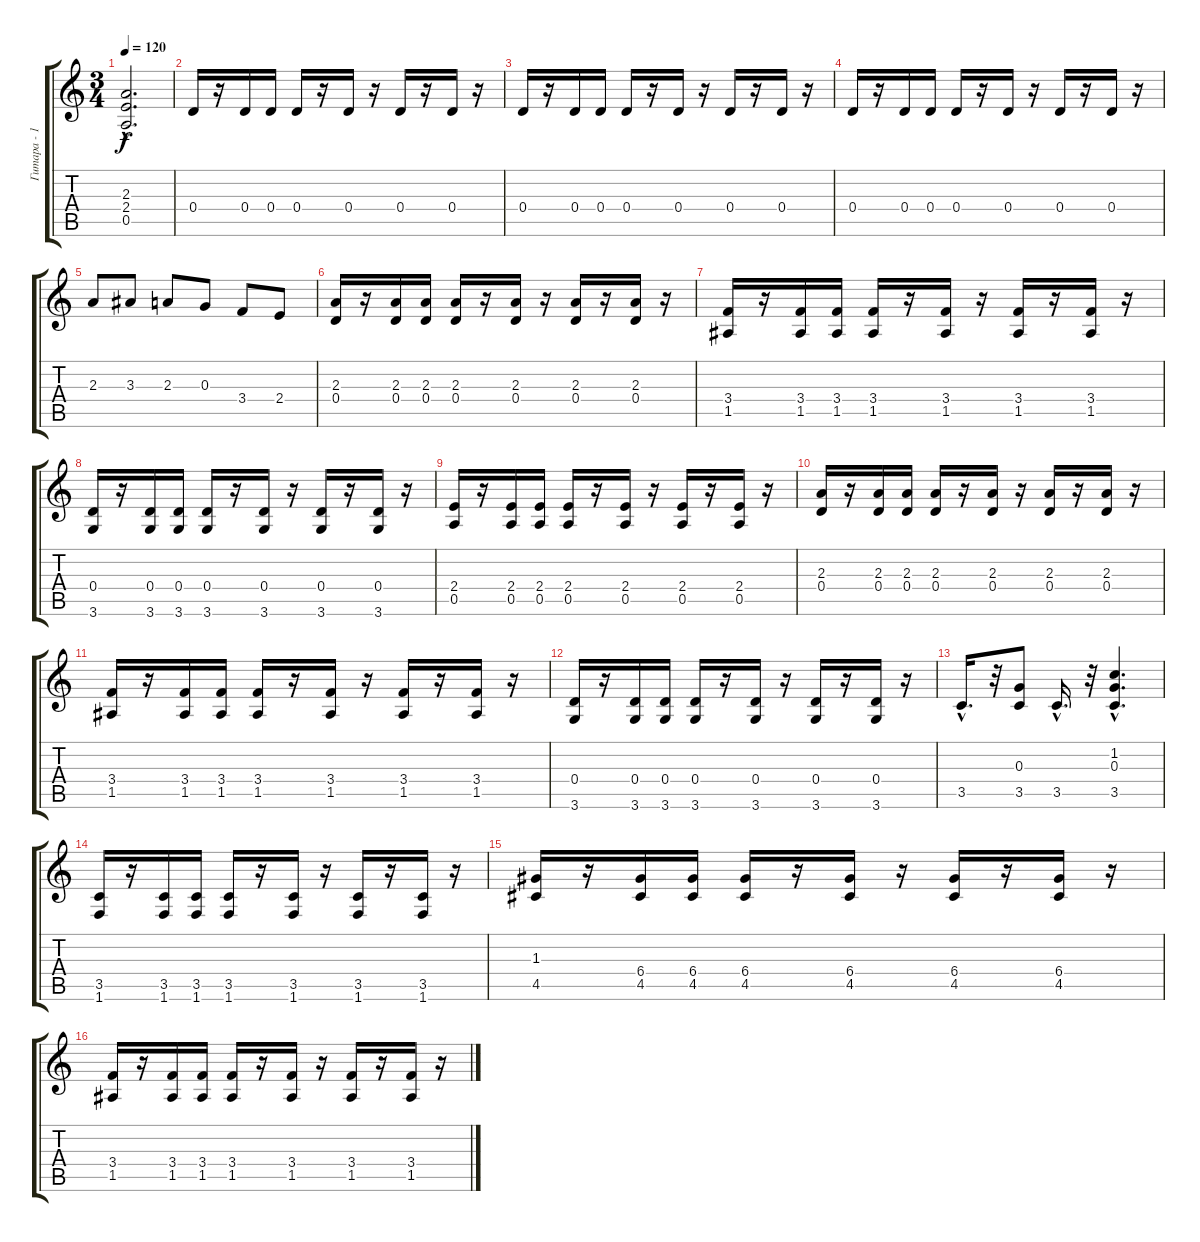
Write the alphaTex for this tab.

\track ("Гитара - 1" "Гитара - 1") {instrument distortionguitar}
\staff {score tabs}
\tuning (E4 B3 G3 D3 A2 E2) {hide}
\ts (3 4)
\tempo 120
\clef g2
\ks c
(2.3{hac} 2.4{hac} 0.5{hac}).2{d dy f} |
0.4.16 r.16 0.4.16{volume 16 balance 8} 0.4.16 0.4.16 r.16 0.4.16 r.16 0.4.16 r.16 0.4.16 r.16 |
0.4.16 r.16 0.4.16 0.4.16 0.4.16 r.16 0.4.16 r.16 0.4.16 r.16 0.4.16 r.16 |
0.4.16 r.16 0.4.16 0.4.16 0.4.16 r.16 0.4.16 r.16 0.4.16 r.16 0.4.16 r.16 |
2.3.8 3.3.8 2.3.8 0.3.8 3.4.8 2.4.8 |
(2.3 0.4).16 r.16 (2.3 0.4).16 (2.3 0.4).16 (2.3 0.4).16 r.16 (2.3 0.4).16 r.16 (2.3 0.4).16 r.16 (2.3 0.4).16 r.16 |
(3.4 1.5).16 r.16 (3.4 1.5).16 (3.4 1.5).16 (3.4 1.5).16 r.16 (3.4 1.5).16 r.16 (3.4 1.5).16 r.16 (3.4 1.5).16 r.16 |
(0.4 3.6).16 r.16 (0.4 3.6).16 (0.4 3.6).16 (0.4 3.6).16 r.16 (0.4 3.6).16 r.16 (0.4 3.6).16 r.16 (0.4 3.6).16 r.16 |
(2.4 0.5).16 r.16 (2.4 0.5).16 (2.4 0.5).16 (2.4 0.5).16 r.16 (2.4 0.5).16 r.16 (2.4 0.5).16 r.16 (2.4 0.5).16 r.16 |
(2.3 0.4).16 r.16 (2.3 0.4).16 (2.3 0.4).16 (2.3 0.4).16 r.16 (2.3 0.4).16 r.16 (2.3 0.4).16 r.16 (2.3 0.4).16 r.16 |
(3.4 1.5).16 r.16 (3.4 1.5).16 (3.4 1.5).16 (3.4 1.5).16 r.16 (3.4 1.5).16 r.16 (3.4 1.5).16 r.16 (3.4 1.5).16 r.16 |
(0.4 3.6).16 r.16 (0.4 3.6).16 (0.4 3.6).16 (0.4 3.6).16 r.16 (0.4 3.6).16 r.16 (0.4 3.6).16 r.16 (0.4 3.6).16 r.16 |
3.5{hac}.16{d} r.32 (0.3 3.5).8 3.5{hac}.16{d} r.32 (1.2{hac} 0.3 3.5{hac}).4{d} |
(3.5 1.6).16 r.16 (3.5 1.6).16 (3.5 1.6).16 (3.5 1.6).16 r.16 (3.5 1.6).16 r.16 (3.5 1.6).16 r.16 (3.5 1.6).16 r.16 |
(1.3 4.5).16 r.16 (6.4 4.5).16 (6.4 4.5).16 (6.4 4.5).16 r.16 (6.4 4.5).16 r.16 (6.4 4.5).16 r.16 (6.4 4.5).16 r.16 |
(3.4 1.5).16 r.16 (3.4 1.5).16 (3.4 1.5).16 (3.4 1.5).16 r.16 (3.4 1.5).16 r.16 (3.4 1.5).16 r.16 (3.4 1.5).16 r.16
